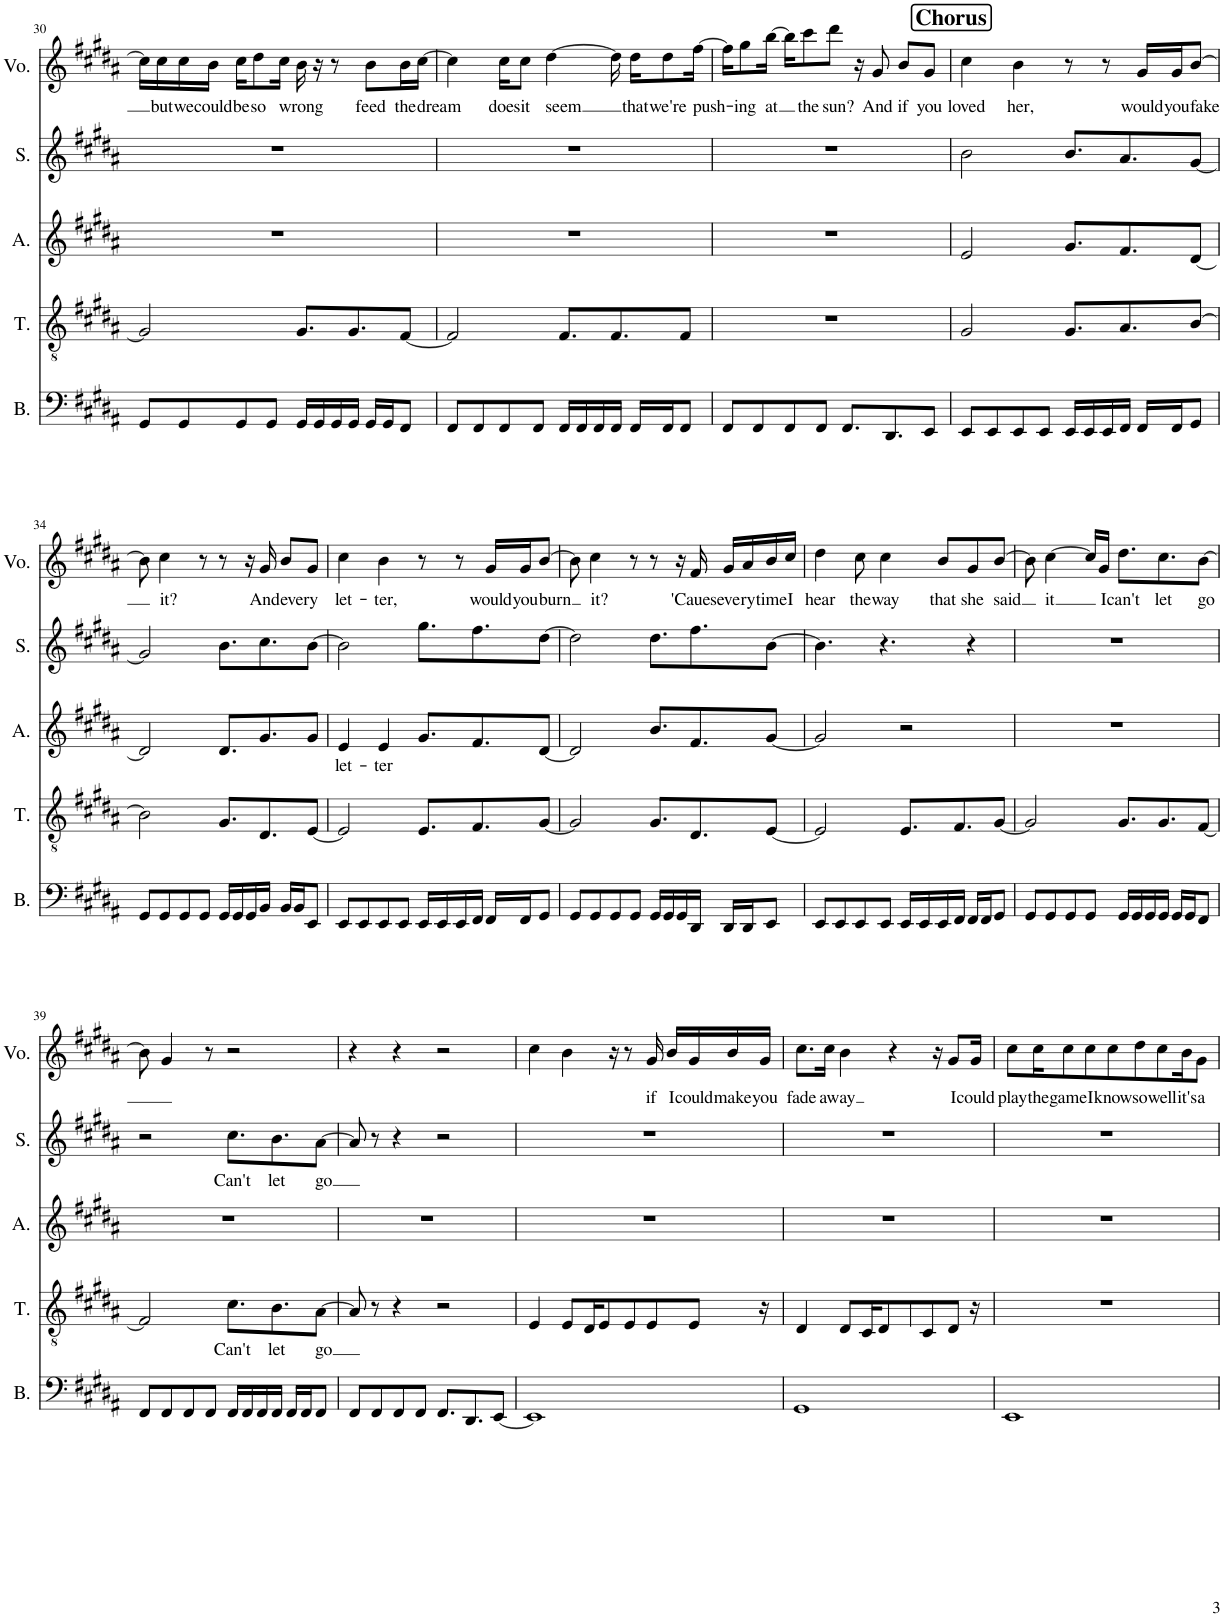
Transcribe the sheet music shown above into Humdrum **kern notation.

**kern	**kern	**text	**kern	**text	**kern	**text	**kern	**text
*part5	*part4	*part4	*part3	*part3	*part2	*part2	*part1	*part1
*staff5	*staff4	*staff4	*staff3	*staff3	*staff2	*staff2	*staff1	*staff1
*I"Bass	*I"Tenor	*	*I"Alto	*	*I"Soprano	*	*I"Voice	*
*I'B.	*I'T.	*	*I'A.	*	*I'S.	*	*I'Vo.	*
!!LO:PB:g=z
*clefF4	*clefGv2	*	*clefG2	*	*clefG2	*	*clefG2	*
*k[f#c#g#d#a#]	*k[f#c#g#d#a#]	*	*k[f#c#g#d#a#]	*	*k[f#c#g#d#a#]	*	*k[f#c#g#d#a#]	*
*M4/4	*M4/4	*	*M4/4	*	*M4/4	*	*M4/4	*
=30	=30	=30	=30	=30	=30	=30	=30	=30
8GG#/L	2G#/]	.	1r	.	1r	.	16cc#\LL]	.
!	!	!	!	!	!	!	!	!LO:LY:b
.	.	.	.	.	.	.	16cc#\	but
!	!	!	!	!	!	!	!	!LO:LY:b
8GG#/	.	.	.	.	.	.	16cc#\	we
!	!	!	!	!	!	!	!	!LO:LY:b
.	.	.	.	.	.	.	16b\JJ	could
!	!	!	!	!	!	!	!	!LO:LY:b
8GG#/	.	.	.	.	.	.	16cc#\KL	be
!	!	!	!	!	!	!	!	!LO:LY:b
.	.	.	.	.	.	.	8dd#\	so
8GG#/J	.	.	.	.	.	.	.	.
!	!	!	!	!	!	!	!	!LO:LY:b
.	.	.	.	.	.	.	16cc#\Jk	wrong
16GG#/LL	8.G#/L	.	.	.	.	.	16b\	.
16GG#/	.	.	.	.	.	.	16r	.
16GG#/	.	.	.	.	.	.	8r	.
16GG#/JJ	8.G#/	.	.	.	.	.	.	.
!	!	!	!	!	!	!	!	!LO:LY:b
16GG#/LL	.	.	.	.	.	.	8b\L	feed
16GG#/J	.	.	.	.	.	.	.	.
!	!	!	!	!	!	!	!	!LO:LY:b
8FF#/J	[8F#/J	.	.	.	.	.	16b\L	the
!	!	!	!	!	!	!	!	!LO:LY:b
.	.	.	.	.	.	.	[16cc#\JJ	dream
=31	=31	=31	=31	=31	=31	=31	=31	=31
8FF#/L	2F#/]	.	1r	.	1r	.	4cc#\]	.
8FF#/	.	.	.	.	.	.	.	.
!	!	!	!	!	!	!	!	!LO:LY:b
8FF#/	.	.	.	.	.	.	16cc#\KL	does
!	!	!	!	!	!	!	!	!LO:LY:b
.	.	.	.	.	.	.	8cc#\J	it
8FF#/J	.	.	.	.	.	.	.	.
!	!	!	!	!	!	!	!	!LO:LY:b
.	.	.	.	.	.	.	[4dd#\	seem
16FF#/LL	8.F#/L	.	.	.	.	.	.	.
16FF#/	.	.	.	.	.	.	.	.
16FF#/	.	.	.	.	.	.	.	.
16FF#/JJ	8.F#/	.	.	.	.	.	16dd#\]	.
!	!	!	!	!	!	!	!	!LO:LY:b
16FF#/LL	.	.	.	.	.	.	16dd#\KL	that
!	!	!	!	!	!	!	!	!LO:LY:b
16FF#/J	.	.	.	.	.	.	8dd#\	we're
8FF#/J	8F#/J	.	.	.	.	.	.	.
!	!	!	!	!	!	!	!	!LO:LY:b
.	.	.	.	.	.	.	[16ff#\Jk	push-
=32	=32	=32	=32	=32	=32	=32	=32	=32
8FF#/L	1r	.	1r	.	1r	.	16ff#\KL]	.
!	!	!	!	!	!	!	!	!LO:LY:b
.	.	.	.	.	.	.	8gg#\	-ing
8FF#/	.	.	.	.	.	.	.	.
!	!	!	!	!	!	!	!	!LO:LY:b
.	.	.	.	.	.	.	[16bb\Jk	at
8FF#/	.	.	.	.	.	.	16bb\KL]	.
!	!	!	!	!	!	!	!	!LO:LY:b
.	.	.	.	.	.	.	8ccc#\	the
8FF#/J	.	.	.	.	.	.	.	.
!	!	!	!	!	!	!	!	!LO:LY:b
.	.	.	.	.	.	.	8ddd#\J	sun?
8.FF#/L	.	.	.	.	.	.	.	.
.	.	.	.	.	.	.	16r	.
!	!	!	!	!	!	!	!	!LO:LY:b
.	.	.	.	.	.	.	8g#/	And
8.DD#/	.	.	.	.	.	.	.	.
!	!	!	!	!	!	!	!	!LO:LY:b
.	.	.	.	.	.	.	8b/L	if
!	!	!	!	!	!	!	!	!LO:LY:b
8EE/J	.	.	.	.	.	.	8g#/J	you
!!LO:REH:place=s1:a:B:cj:fs=14:t=Chorus
=33	=33	=33	=33	=33	=33	=33	=33	=33
!	!	!	!	!	!	!	!	!LO:LY:b
8EE/L	2G#/	.	2e/	.	2b\	.	4cc#\	loved
8EE/	.	.	.	.	.	.	.	.
!	!	!	!	!	!	!	!	!LO:LY:b
8EE/	.	.	.	.	.	.	4b\	her,
8EE/J	.	.	.	.	.	.	.	.
16EE/LL	8.G#/L	.	8.g#/L	.	8.b/L	.	8r	.
16EE/	.	.	.	.	.	.	.	.
16EE/	.	.	.	.	.	.	8r	.
16FF#/JJ	8.A#/	.	8.f#/	.	8.a#/	.	.	.
!	!	!	!	!	!	!	!	!LO:LY:b
16FF#/LL	.	.	.	.	.	.	16g#/LL	would
!	!	!	!	!	!	!	!	!LO:LY:b
16FF#/J	.	.	.	.	.	.	16g#/J	you
!	!	!	!	!	!	!	!	!LO:LY:b
8GG#/J	[8B/J	.	[8d#/J	.	[8g#/J	.	[8b/J	fake
!!LO:LB:g=z
=34	=34	=34	=34	=34	=34	=34	=34	=34
8GG#/L	2B\]	.	2d#/]	.	2g#/]	.	8b\]	.
!	!	!	!	!	!	!	!	!LO:LY:b
8GG#/	.	.	.	.	.	.	4cc#\	it?
8GG#/	.	.	.	.	.	.	.	.
8GG#/J	.	.	.	.	.	.	8r	.
16GG#/LL	8.G#/L	.	8.d#/L	.	8.b\L	.	8r	.
16GG#/	.	.	.	.	.	.	.	.
16GG#/	.	.	.	.	.	.	16r	.
!	!	!	!	!	!	!	!	!LO:LY:b
16BB/JJ	8.D#/	.	8.g#/	.	8.cc#\	.	16g#/	And
!	!	!	!	!	!	!	!	!LO:LY:b
16BB/LL	.	.	.	.	.	.	8b/L	every
16BB/J	.	.	.	.	.	.	.	.
8EE/J	[8E/J	.	8g#/J	.	[8b\J	.	8g#/J	.
=35	=35	=35	=35	=35	=35	=35	=35	=35
!	!	!	!	!LO:LY:b	!	!	!	!LO:LY:b
8EE/L	2E/]	.	4e/	let-	2b\]	.	4cc#\	let-
8EE/	.	.	.	.	.	.	.	.
!	!	!	!	!LO:LY:b	!	!	!	!LO:LY:b
8EE/	.	.	4e/	-ter	.	.	4b\	-ter,
8EE/J	.	.	.	.	.	.	.	.
16EE/LL	8.E/L	.	8.g#/L	.	8.gg#\L	.	8r	.
16EE/	.	.	.	.	.	.	.	.
16EE/	.	.	.	.	.	.	8r	.
16FF#/JJ	8.F#/	.	8.f#/	.	8.ff#\	.	.	.
!	!	!	!	!	!	!	!	!LO:LY:b
16FF#/LL	.	.	.	.	.	.	16g#/LL	would
!	!	!	!	!	!	!	!	!LO:LY:b
16FF#/J	.	.	.	.	.	.	16g#/J	you
!	!	!	!	!	!	!	!	!LO:LY:b
8GG#/J	[8G#/J	.	[8d#/J	.	[8dd#\J	.	[8b/J	burn
=36	=36	=36	=36	=36	=36	=36	=36	=36
8GG#/L	2G#/]	.	2d#/]	.	2dd#\]	.	8b\]	.
!	!	!	!	!	!	!	!	!LO:LY:b
8GG#/	.	.	.	.	.	.	4cc#\	it?
8GG#/	.	.	.	.	.	.	.	.
8GG#/J	.	.	.	.	.	.	8r	.
16GG#/LL	8.G#/L	.	8.b/L	.	8.dd#\L	.	8r	.
16GG#/	.	.	.	.	.	.	.	.
16GG#/	.	.	.	.	.	.	16r	.
!	!	!	!	!	!	!	!	!LO:LY:b
16DD#/JJ	8.D#/	.	8.f#/	.	8.ff#\	.	16f#/	'Caues
!	!	!	!	!	!	!	!	!LO:LY:b
16DD#/LL	.	.	.	.	.	.	16g#/LL	eve-
!	!	!	!	!	!	!	!	!LO:LY:b
16DD#/J	.	.	.	.	.	.	16a#/	-ry
!	!	!	!	!	!	!	!	!LO:LY:b
8EE/J	[8E/J	.	[8g#/J	.	[8b\J	.	16b/	time
!	!	!	!	!	!	!	!	!LO:LY:b
.	.	.	.	.	.	.	16cc#/JJ	I
=37	=37	=37	=37	=37	=37	=37	=37	=37
!	!	!	!	!	!	!	!	!LO:LY:b
8EE/L	2E/]	.	2g#/]	.	4.b\]	.	4dd#\	hear
8EE/	.	.	.	.	.	.	.	.
!	!	!	!	!	!	!	!	!LO:LY:b
8EE/	.	.	.	.	.	.	8cc#\	the
!	!	!	!	!	!	!	!	!LO:LY:b
8EE/J	.	.	.	.	4.r	.	4cc#\	way
16EE/LL	8.E/L	.	2r	.	.	.	.	.
16EE/	.	.	.	.	.	.	.	.
!	!	!	!	!	!	!	!	!LO:LY:b
16EE/	.	.	.	.	.	.	8b/L	that
16FF#/JJ	8.F#/	.	.	.	.	.	.	.
!	!	!	!	!	!	!	!	!LO:LY:b
16FF#/LL	.	.	.	.	4r	.	8g#/	she
16FF#/J	.	.	.	.	.	.	.	.
!	!	!	!	!	!	!	!	!LO:LY:b
8GG#/J	[8G#/J	.	.	.	.	.	[8b/J	said
=38	=38	=38	=38	=38	=38	=38	=38	=38
8GG#/L	2G#/]	.	1r	.	1r	.	8b\]	.
!	!	!	!	!	!	!	!	!LO:LY:b
8GG#/	.	.	.	.	.	.	[4cc#\	it
8GG#/	.	.	.	.	.	.	.	.
8GG#/J	.	.	.	.	.	.	16cc#/LL]	.
!	!	!	!	!	!	!	!	!LO:LY:b
.	.	.	.	.	.	.	16g#/JJ	I
!	!	!	!	!	!	!	!	!LO:LY:b
16GG#/LL	8.G#/L	.	.	.	.	.	8.dd#\L	can't
16GG#/	.	.	.	.	.	.	.	.
16GG#/	.	.	.	.	.	.	.	.
!	!	!	!	!	!	!	!	!LO:LY:b
16GG#/JJ	8.G#/	.	.	.	.	.	8.cc#\	let
16GG#/LL	.	.	.	.	.	.	.	.
16GG#/J	.	.	.	.	.	.	.	.
!	!	!	!	!	!	!	!	!LO:LY:b
8FF#/J	[8F#/J	.	.	.	.	.	[8b\J	go
!!LO:LB:g=z
=39	=39	=39	=39	=39	=39	=39	=39	=39
8FF#/L	2F#/]	.	1r	.	2r	.	8b\]	.
8FF#/	.	.	.	.	.	.	4g#/	.
8FF#/	.	.	.	.	.	.	.	.
8FF#/J	.	.	.	.	.	.	8r	.
!	!	!LO:LY:b	!	!	!	!LO:LY:b	!	!
16FF#/LL	8.c#\L	Can't	.	.	8.cc#\L	Can't	2r	.
16FF#/	.	.	.	.	.	.	.	.
16FF#/	.	.	.	.	.	.	.	.
!	!	!LO:LY:b	!	!	!	!LO:LY:b	!	!
16FF#/JJ	8.B\	let	.	.	8.b\	let	.	.
16FF#/LL	.	.	.	.	.	.	.	.
16FF#/J	.	.	.	.	.	.	.	.
!	!	!LO:LY:b	!	!	!	!LO:LY:b	!	!
8FF#/J	[8A#\J	go	.	.	[8a#\J	go	.	.
=40	=40	=40	=40	=40	=40	=40	=40	=40
8FF#/L	8A#/]	.	1r	.	8a#/]	.	4r	.
8FF#/	8r	.	.	.	8r	.	.	.
8FF#/	4r	.	.	.	4r	.	4r	.
8FF#/J	.	.	.	.	.	.	.	.
8.FF#/L	2r	.	.	.	2r	.	2r	.
8.DD#/	.	.	.	.	.	.	.	.
[8EE/J	.	.	.	.	.	.	.	.
=41	=41	=41	=41	=41	=41	=41	=41	=41
1EE]	4E/	.	1r	.	1r	.	4cc#\	.
.	8E/L	.	.	.	.	.	4b\	.
.	16D#/K	.	.	.	.	.	.	.
.	8E/	.	.	.	.	.	.	.
.	.	.	.	.	.	.	16r	.
.	8E/	.	.	.	.	.	8r	.
!	!	!	!	!	!	!	!	!LO:LY:b
.	8E/	.	.	.	.	.	16g#/	if
!	!	!	!	!	!	!	!	!LO:LY:b
.	.	.	.	.	.	.	16b/LL	I
!	!	!	!	!	!	!	!	!LO:LY:b
.	8E/J	.	.	.	.	.	16g#/	could
!	!	!	!	!	!	!	!	!LO:LY:b
.	.	.	.	.	.	.	16b/	make
!	!	!	!	!	!	!	!	!LO:LY:b
.	16r	.	.	.	.	.	16g#/JJ	you
=42	=42	=42	=42	=42	=42	=42	=42	=42
!	!	!	!	!	!	!	!	!LO:LY:b
1GG#	4D#/	.	1r	.	1r	.	8.cc#\L	fade
!	!	!	!	!	!	!	!	!LO:LY:b
.	.	.	.	.	.	.	16cc#\Jk	aw-
!	!	!	!	!	!	!	!	!LO:LY:b
.	8D#/L	.	.	.	.	.	4b\	-ay
.	16C#/K	.	.	.	.	.	.	.
.	8D#/	.	.	.	.	.	.	.
.	.	.	.	.	.	.	4r	.
.	8D#/	.	.	.	.	.	.	.
.	8C#/	.	.	.	.	.	.	.
.	.	.	.	.	.	.	16r	.
!	!	!	!	!	!	!	!	!LO:LY:b
.	8D#/J	.	.	.	.	.	8g#/L	I
!	!	!	!	!	!	!	!	!LO:LY:b
.	16r	.	.	.	.	.	16g#/Jk	could
=43	=43	=43	=43	=43	=43	=43	=43	=43
!	!	!	!	!	!	!	!	!LO:LY:b
1EE	1r	.	1r	.	1r	.	8cc#\L	play
!	!	!	!	!	!	!	!	!LO:LY:b
.	.	.	.	.	.	.	16cc#\K	the
!	!	!	!	!	!	!	!	!LO:LY:b
.	.	.	.	.	.	.	8cc#\	game
!	!	!	!	!	!	!	!	!LO:LY:b
.	.	.	.	.	.	.	8cc#\	I
!	!	!	!	!	!	!	!	!LO:LY:b
.	.	.	.	.	.	.	8cc#\	know
!	!	!	!	!	!	!	!	!LO:LY:b
.	.	.	.	.	.	.	8dd#\	so
!	!	!	!	!	!	!	!	!LO:LY:b
.	.	.	.	.	.	.	8cc#\	well
!	!	!	!	!	!	!	!	!LO:LY:b
.	.	.	.	.	.	.	16b\K	it's
!	!	!	!	!	!	!	!	!LO:LY:b
.	.	.	.	.	.	.	8g#\J	a
=	=	=	=	=	=	=	=	=
*-	*-	*-	*-	*-	*-	*-	*-	*-
